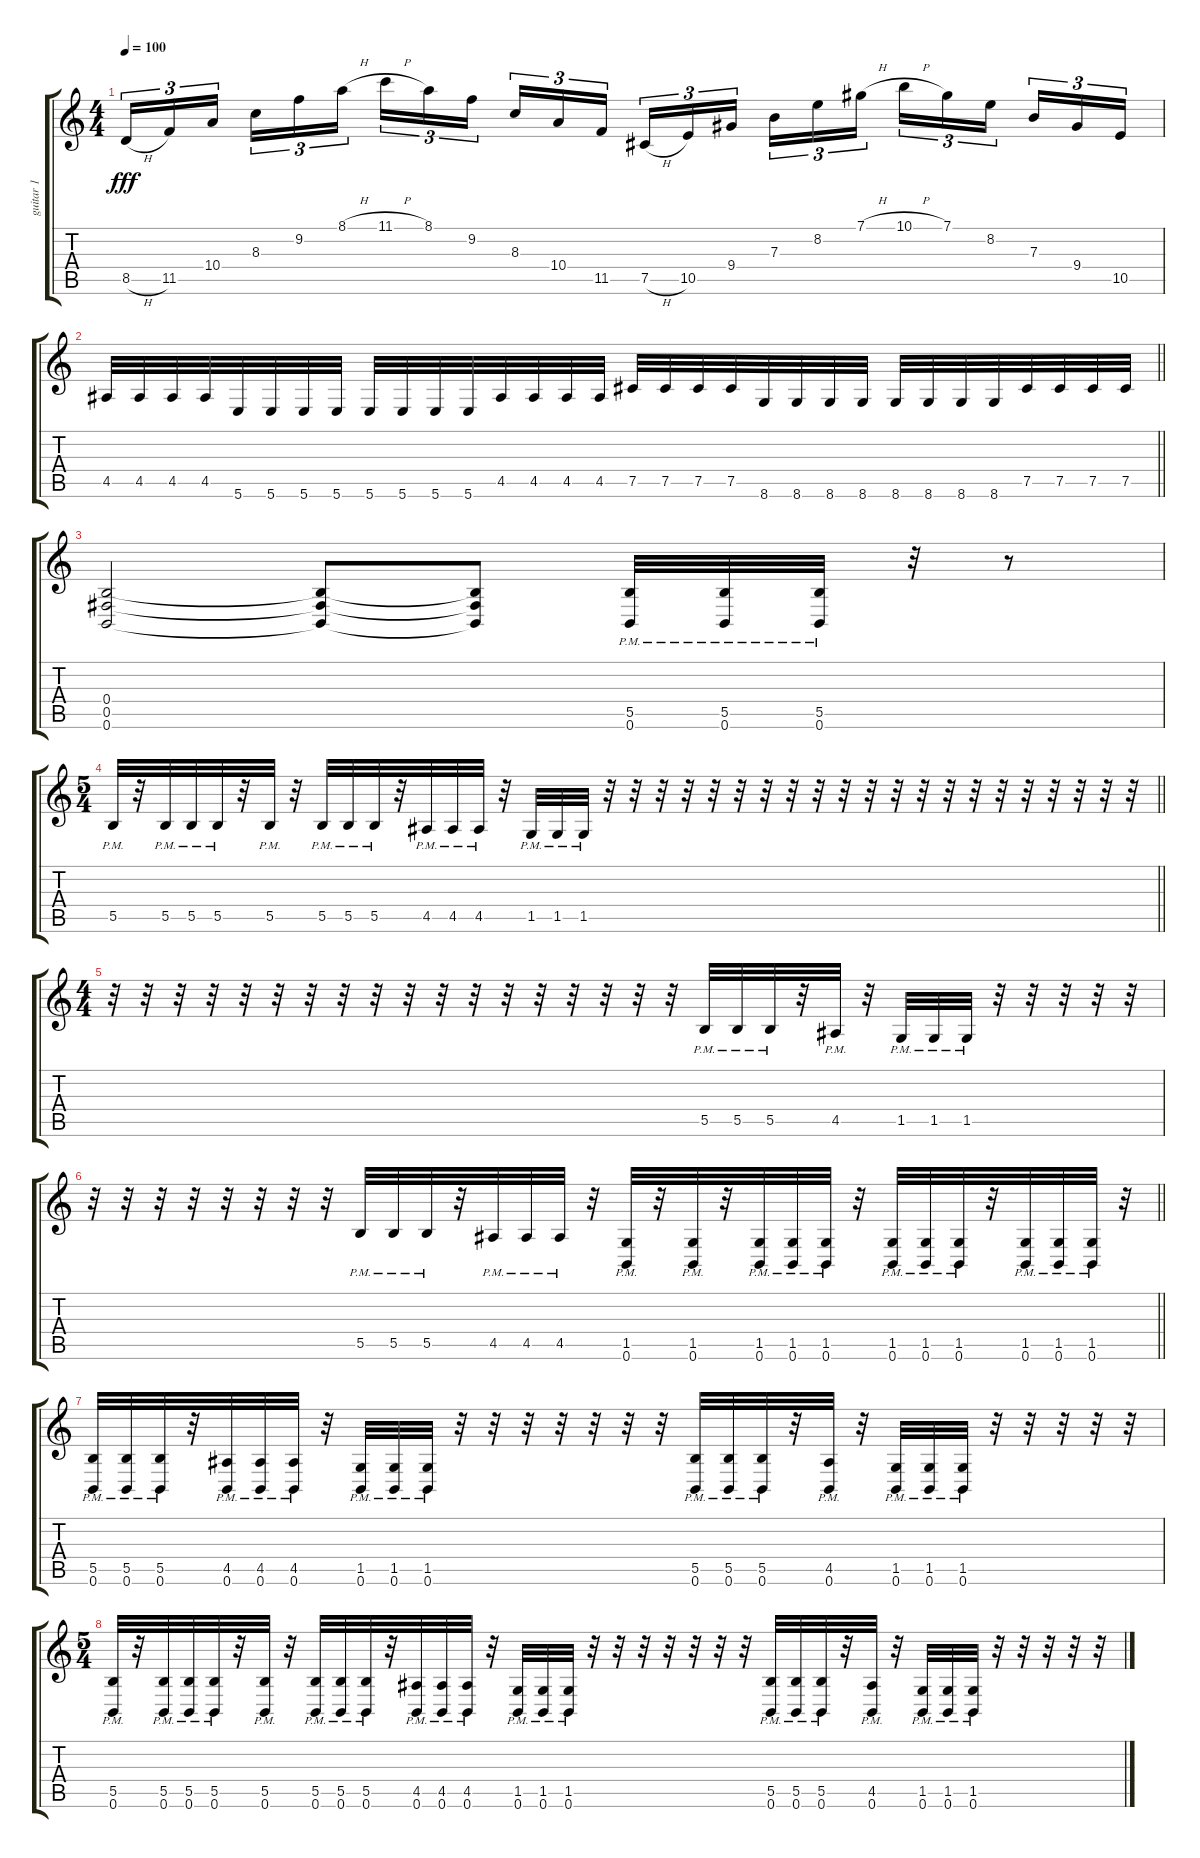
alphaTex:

\track ("guitar 1" "guitar 1") {instrument distortionguitar}
\staff {score tabs}
\tuning (Db4 Ab3 E3 B2 Gb2 B1) {hide}
\ts (4 4)
\tempo 100
\clef g2
\ks c
8.5{h}.16{tu (3 2) dy fff} 11.5.16{tu (3 2)} 10.4.16{tu (3 2) beam splitsecondary} 8.3.16{tu (3 2)} 9.2.16{tu (3 2)} 8.1{h}.16{tu (3 2)} 11.1{h}.16{tu (3 2)} 8.1.16{tu (3 2)} 9.2.16{tu (3 2) beam splitsecondary} 8.3.16{tu (3 2)} 10.4.16{tu (3 2)} 11.5.16{tu (3 2)} 7.5{h}.16{tu (3 2)} 10.5.16{tu (3 2)} 9.4.16{tu (3 2) beam splitsecondary} 7.3.16{tu (3 2)} 8.2.16{tu (3 2)} 7.1{h}.16{tu (3 2)} 10.1{h}.16{tu (3 2)} 7.1.16{tu (3 2)} 8.2.16{tu (3 2) beam splitsecondary} 7.3.16{tu (3 2)} 9.4.16{tu (3 2)} 10.5.16{tu (3 2)} |
\barLineRight lightlight
4.5.32 4.5.32 4.5.32 4.5.32 5.6.32 5.6.32 5.6.32 5.6.32 5.6.32 5.6.32 5.6.32 5.6.32 4.5.32 4.5.32 4.5.32 4.5.32 7.5.32 7.5.32 7.5.32 7.5.32 8.6.32 8.6.32 8.6.32 8.6.32 8.6.32 8.6.32 8.6.32 8.6.32 7.5.32 7.5.32 7.5.32 7.5.32 |
\section ("" "")
(0.4 0.5 0.6).2 (0.4{t} 0.5{t} 0.6{t}).8 (0.4{t} 0.5{t} 0.6{t}).8 (5.5{pm} 0.6{pm}).32 (5.5{pm} 0.6{pm}).32 (5.5{pm} 0.6{pm}).32 r.32 r.8 |
\ts (5 4)
\barLineRight lightlight
5.5{pm}.32 r.32 5.5{pm}.32 5.5{pm}.32 5.5{pm}.32 r.32 5.5{pm}.32 r.32 5.5{pm}.32 5.5{pm}.32 5.5{pm}.32 r.32 4.5{pm}.32 4.5{pm}.32 4.5{pm}.32 r.32 1.5{pm}.32 1.5{pm}.32 1.5{pm}.32 r.32 r.32 r.32 r.32 r.32 r.32 r.32 r.32 r.32 r.32 r.32 r.32 r.32 r.32 r.32 r.32 r.32 r.32 r.32 r.32 r.32 |
\ts (4 4)
r.32 r.32 r.32 r.32 r.32 r.32 r.32 r.32 r.32 r.32 r.32 r.32 r.32 r.32 r.32 r.32 r.32 r.32 5.5{pm}.32 5.5{pm}.32 5.5{pm}.32 r.32 4.5{pm}.32 r.32 1.5{pm}.32 1.5{pm}.32 1.5{pm}.32 r.32 r.32 r.32 r.32 r.32 |
\barLineRight lightlight
r.32 r.32 r.32 r.32 r.32 r.32 r.32 r.32 5.5{pm}.32 5.5{pm}.32 5.5{pm}.32 r.32 4.5{pm}.32 4.5{pm}.32 4.5{pm}.32 r.32 (1.5{pm} 0.6{pm}).32 r.32 (1.5{pm} 0.6{pm}).32 r.32 (1.5{pm} 0.6{pm}).32 (1.5{pm} 0.6{pm}).32 (1.5{pm} 0.6{pm}).32 r.32 (1.5{pm} 0.6{pm}).32 (1.5{pm} 0.6{pm}).32 (1.5{pm} 0.6{pm}).32 r.32 (1.5{pm} 0.6{pm}).32 (1.5{pm} 0.6{pm}).32 (1.5{pm} 0.6{pm}).32 r.32 |
\section ("" "")
(5.5{pm} 0.6{pm}).32 (5.5{pm} 0.6{pm}).32 (5.5{pm} 0.6{pm}).32 r.32 (4.5{pm} 0.6{pm}).32 (4.5{pm} 0.6{pm}).32 (4.5{pm} 0.6{pm}).32 r.32 (1.5{pm} 0.6{pm}).32 (1.5{pm} 0.6{pm}).32 (1.5{pm} 0.6{pm}).32 r.32 r.32 r.32 r.32 r.32 r.32 r.32 (5.5{pm} 0.6{pm}).32 (5.5{pm} 0.6{pm}).32 (5.5{pm} 0.6{pm}).32 r.32 (4.5{pm} 0.6{pm}).32 r.32 (1.5{pm} 0.6{pm}).32 (1.5{pm} 0.6{pm}).32 (1.5{pm} 0.6{pm}).32 r.32 r.32 r.32 r.32 r.32 |
\ts (5 4)
(5.5{pm} 0.6{pm}).32 r.32 (5.5{pm} 0.6{pm}).32 (5.5{pm} 0.6{pm}).32 (5.5{pm} 0.6{pm}).32 r.32 (5.5{pm} 0.6{pm}).32 r.32 (5.5{pm} 0.6{pm}).32 (5.5{pm} 0.6{pm}).32 (5.5{pm} 0.6{pm}).32 r.32 (4.5{pm} 0.6{pm}).32 (4.5{pm} 0.6{pm}).32 (4.5{pm} 0.6{pm}).32 r.32 (1.5{pm} 0.6{pm}).32 (1.5{pm} 0.6{pm}).32 (1.5{pm} 0.6{pm}).32 r.32 r.32 r.32 r.32 r.32 r.32 r.32 (5.5{pm} 0.6{pm}).32 (5.5{pm} 0.6{pm}).32 (5.5{pm} 0.6{pm}).32 r.32 (4.5{pm} 0.6{pm}).32 r.32 (1.5{pm} 0.6{pm}).32 (1.5{pm} 0.6{pm}).32 (1.5{pm} 0.6{pm}).32 r.32 r.32 r.32 r.32 r.32
